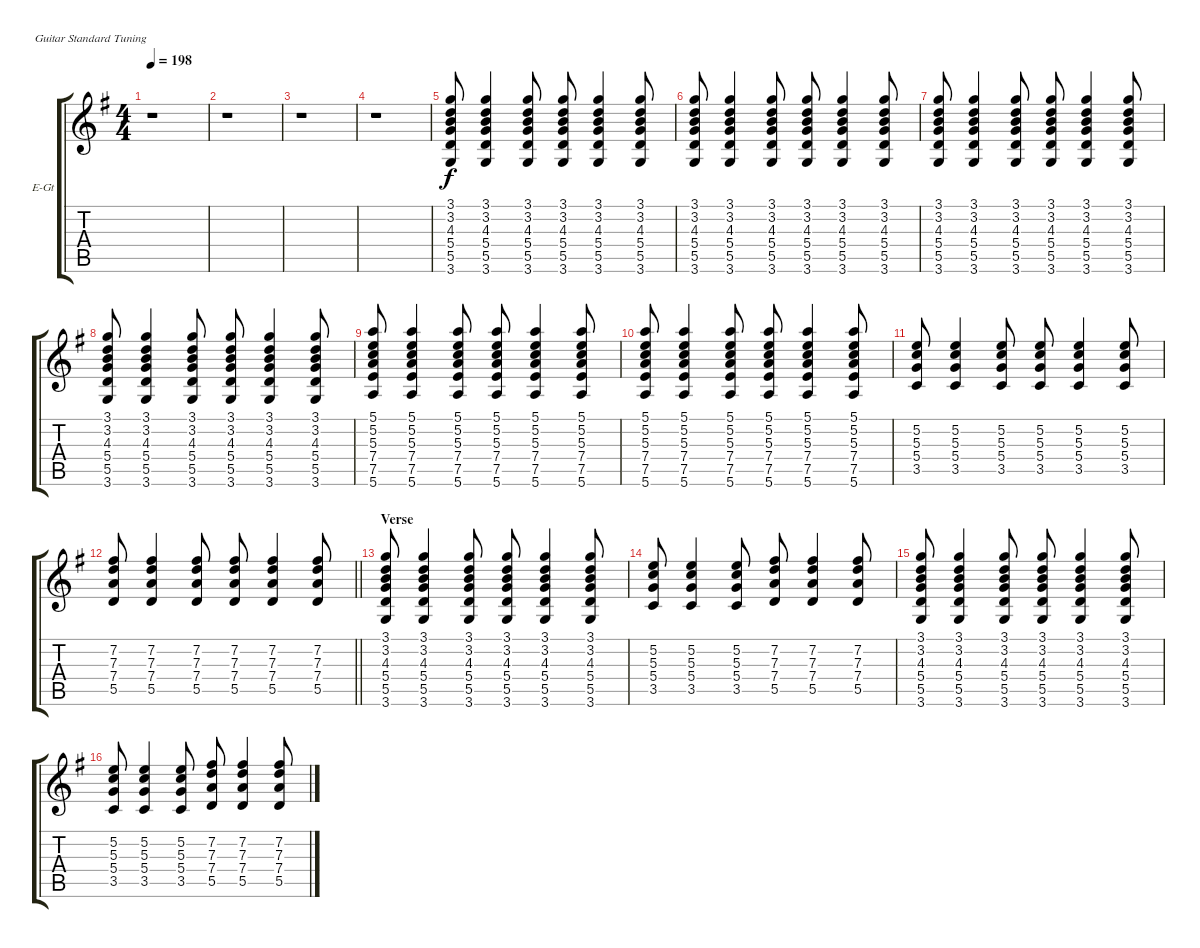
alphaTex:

\defaultSystemsLayout 4
\bracketExtendMode groupsimilarinstruments
\firstSystemTrackNameOrientation horizontal
\otherSystemsTrackNameOrientation horizontal
\track ("Guitar 2" "E-Gt") {instrument distortionguitar}
\staff {score tabs}
\tuning (E4 B3 G3 D3 A2 E2)
\ts (4 4)
\tempo 198
\clef g2
\ks g
r.1{dy f} |
r.1 |
r.1 |
r.1 |
(3.6 5.5 5.4 4.3 3.2 3.1).8 (3.6 5.5 5.4 4.3 3.2 3.1).4 (3.6 5.5 5.4 4.3 3.2 3.1).8 (3.6 5.5 5.4 4.3 3.2 3.1).8 (3.6 5.5 5.4 4.3 3.2 3.1).4 (3.6 5.5 5.4 4.3 3.2 3.1).8 |
(3.6 5.5 5.4 4.3 3.2 3.1).8 (3.6 5.5 5.4 4.3 3.2 3.1).4 (3.6 5.5 5.4 4.3 3.2 3.1).8 (3.6 5.5 5.4 4.3 3.2 3.1).8 (3.6 5.5 5.4 4.3 3.2 3.1).4 (3.6 5.5 5.4 4.3 3.2 3.1).8 |
(3.6 5.5 5.4 4.3 3.2 3.1).8 (3.6 5.5 5.4 4.3 3.2 3.1).4 (3.6 5.5 5.4 4.3 3.2 3.1).8 (3.6 5.5 5.4 4.3 3.2 3.1).8 (3.6 5.5 5.4 4.3 3.2 3.1).4 (3.6 5.5 5.4 4.3 3.2 3.1).8 |
(3.6 5.5 5.4 4.3 3.2 3.1).8 (3.6 5.5 5.4 4.3 3.2 3.1).4 (3.6 5.5 5.4 4.3 3.2 3.1).8 (3.6 5.5 5.4 4.3 3.2 3.1).8 (3.6 5.5 5.4 4.3 3.2 3.1).4 (3.6 5.5 5.4 4.3 3.2 3.1).8 |
(5.6 7.5 7.4 5.3 5.2 5.1).8 (5.6 7.5 7.4 5.3 5.2 5.1).4 (5.6 7.5 7.4 5.3 5.2 5.1).8 (5.6 7.5 7.4 5.3 5.2 5.1).8 (5.6 7.5 7.4 5.3 5.2 5.1).4 (5.6 7.5 7.4 5.3 5.2 5.1).8 |
(5.6 7.5 7.4 5.3 5.2 5.1).8 (5.6 7.5 7.4 5.3 5.2 5.1).4 (5.6 7.5 7.4 5.3 5.2 5.1).8 (5.6 7.5 7.4 5.3 5.2 5.1).8 (5.6 7.5 7.4 5.3 5.2 5.1).4 (5.6 7.5 7.4 5.3 5.2 5.1).8 |
(3.5 5.4 5.3 5.2).8 (3.5 5.4 5.3 5.2).4 (3.5 5.4 5.3 5.2).8 (3.5 5.4 5.3 5.2).8 (3.5 5.4 5.3 5.2).4 (3.5 5.4 5.3 5.2).8 |
\barLineRight lightlight
(5.5 7.4 7.3 7.2).8 (5.5 7.4 7.3 7.2).4 (5.5 7.4 7.3 7.2).8 (5.5 7.4 7.3 7.2).8 (5.5 7.4 7.3 7.2).4 (5.5 7.4 7.3 7.2).8 |
\section ("" "Verse")
(3.6 5.5 5.4 4.3 3.2 3.1).8 (3.6 5.5 5.4 4.3 3.2 3.1).4 (3.6 5.5 5.4 4.3 3.2 3.1).8 (3.6 5.5 5.4 4.3 3.2 3.1).8 (3.6 5.5 5.4 4.3 3.2 3.1).4 (3.6 5.5 5.4 4.3 3.2 3.1).8 |
(3.5 5.4 5.3 5.2).8 (3.5 5.4 5.3 5.2).4 (3.5 5.4 5.3 5.2).8 (5.5 7.4 7.3 7.2).8 (5.5 7.4 7.3 7.2).4 (5.5 7.4 7.3 7.2).8 |
(3.6 5.5 5.4 4.3 3.2 3.1).8 (3.6 5.5 5.4 4.3 3.2 3.1).4 (3.6 5.5 5.4 4.3 3.2 3.1).8 (3.6 5.5 5.4 4.3 3.2 3.1).8 (3.6 5.5 5.4 4.3 3.2 3.1).4 (3.6 5.5 5.4 4.3 3.2 3.1).8 |
(3.5 5.4 5.3 5.2).8 (3.5 5.4 5.3 5.2).4 (3.5 5.4 5.3 5.2).8 (5.5 7.4 7.3 7.2).8 (5.5 7.4 7.3 7.2).4 (5.5 7.4 7.3 7.2).8
